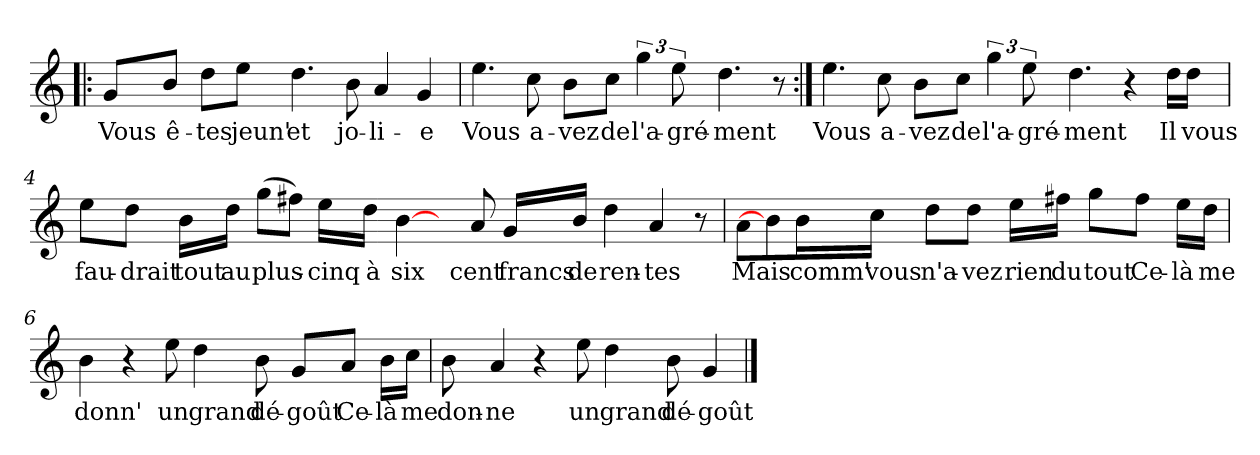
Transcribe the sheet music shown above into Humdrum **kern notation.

**kern	**text
*part1	*part1
*staff1	*staff1
*clefG2	*
*k[]	*
*C:	*
=1!|:	=1!|:
!	!LO:LY:b
8g/L	Vous
!	!LO:LY:b
8b/J	ê-
!	!LO:LY:b
8dd\L	-tes
!	!LO:LY:b
8ee\J	jeun'
!	!LO:LY:b
4.dd\	et
!	!LO:LY:b
8b\	jo-
!	!LO:LY:b
4a/	-li-
!	!LO:LY:b
4g/	-e
=2	=2
!	!LO:LY:b
4.ee\	Vous
!	!LO:LY:b
8cc\	a-
!	!LO:LY:b
8b\L	-vez
!	!LO:LY:b
8cc\J	de
!	!LO:LY:b
6gg\	l'a-
!	!LO:LY:b
12ee\	-gré-
!	!LO:LY:b
4.dd\	-ment
8r	.
=3:|!	=3:|!
!	!LO:LY:b
4.ee\	Vous
!	!LO:LY:b
8cc\	a-
!	!LO:LY:b
8b\L	-vez
!	!LO:LY:b
8cc\J	de
!	!LO:LY:b
6gg\	l'a-
!	!LO:LY:b
12ee\	-gré-
!	!LO:LY:b
4.dd\	-ment
4r	.
!	!LO:LY:b
16dd\LL	Il
!	!LO:LY:b
16dd\JJ	vous
!!LO:LB:g=z
=4	=4
!	!LO:LY:b
8ee\L	fau-
!	!LO:LY:b
8dd\J	-drait
!	!LO:LY:b
16b\LL	tout
!	!LO:LY:b
16dd\JJ	au
!	!LO:LY:b
(>8gg\L	plus-
8ff#X\J)	.
!	!LO:LY:b
16ee\LL	-cinq
!	!LO:LY:b
16dd\JJ	à
!	!LO:LY:b
[4b\	six
8ryy	.
!	!LO:LY:b
8a/	cent
!	!LO:LY:b
16g/LL	francs
!	!LO:LY:b
16b/JJ	de
!	!LO:LY:b
4dd\	ren-
!	!LO:LY:b
4a/	-tes
8r	.
=5	=5
!	!LO:LY:b
8a\L	Mais
8b\]	.
!	!LO:LY:b
16b\L	comm'
!	!LO:LY:b
16cc\JJ	vous
!	!LO:LY:b
8dd\L	n'a-
!	!LO:LY:b
8dd\J	-vez
!	!LO:LY:b
16ee\LL	rien
!	!LO:LY:b
16ff#X\JJ	du
!	!LO:LY:b
8gg\L	tout
!	!LO:LY:b
8ff#\J	Ce-
!	!LO:LY:b
16ee\LL	-là
!	!LO:LY:b
16dd\JJ	me
!!LO:LB:g=z
=6	=6
!	!LO:LY:b
4b\	donn'
4r	.
!	!LO:LY:b
8ee\	un
!	!LO:LY:b
4dd\	grand
!	!LO:LY:b
8b\	dé-
!	!LO:LY:b
8g/L	-goût
!	!LO:LY:b
8a/J	Ce-
!	!LO:LY:b
16b\LL	-là
!	!LO:LY:b
16cc\JJ	me
=7	=7
!	!LO:LY:b
8b\	don-
!	!LO:LY:b
4a/	-ne
4r	.
!	!LO:LY:b
8ee\	un
!	!LO:LY:b
4dd\	grand
!	!LO:LY:b
8b\	dé-
!	!LO:LY:b
4g/	-goût
==	==
*-	*-
